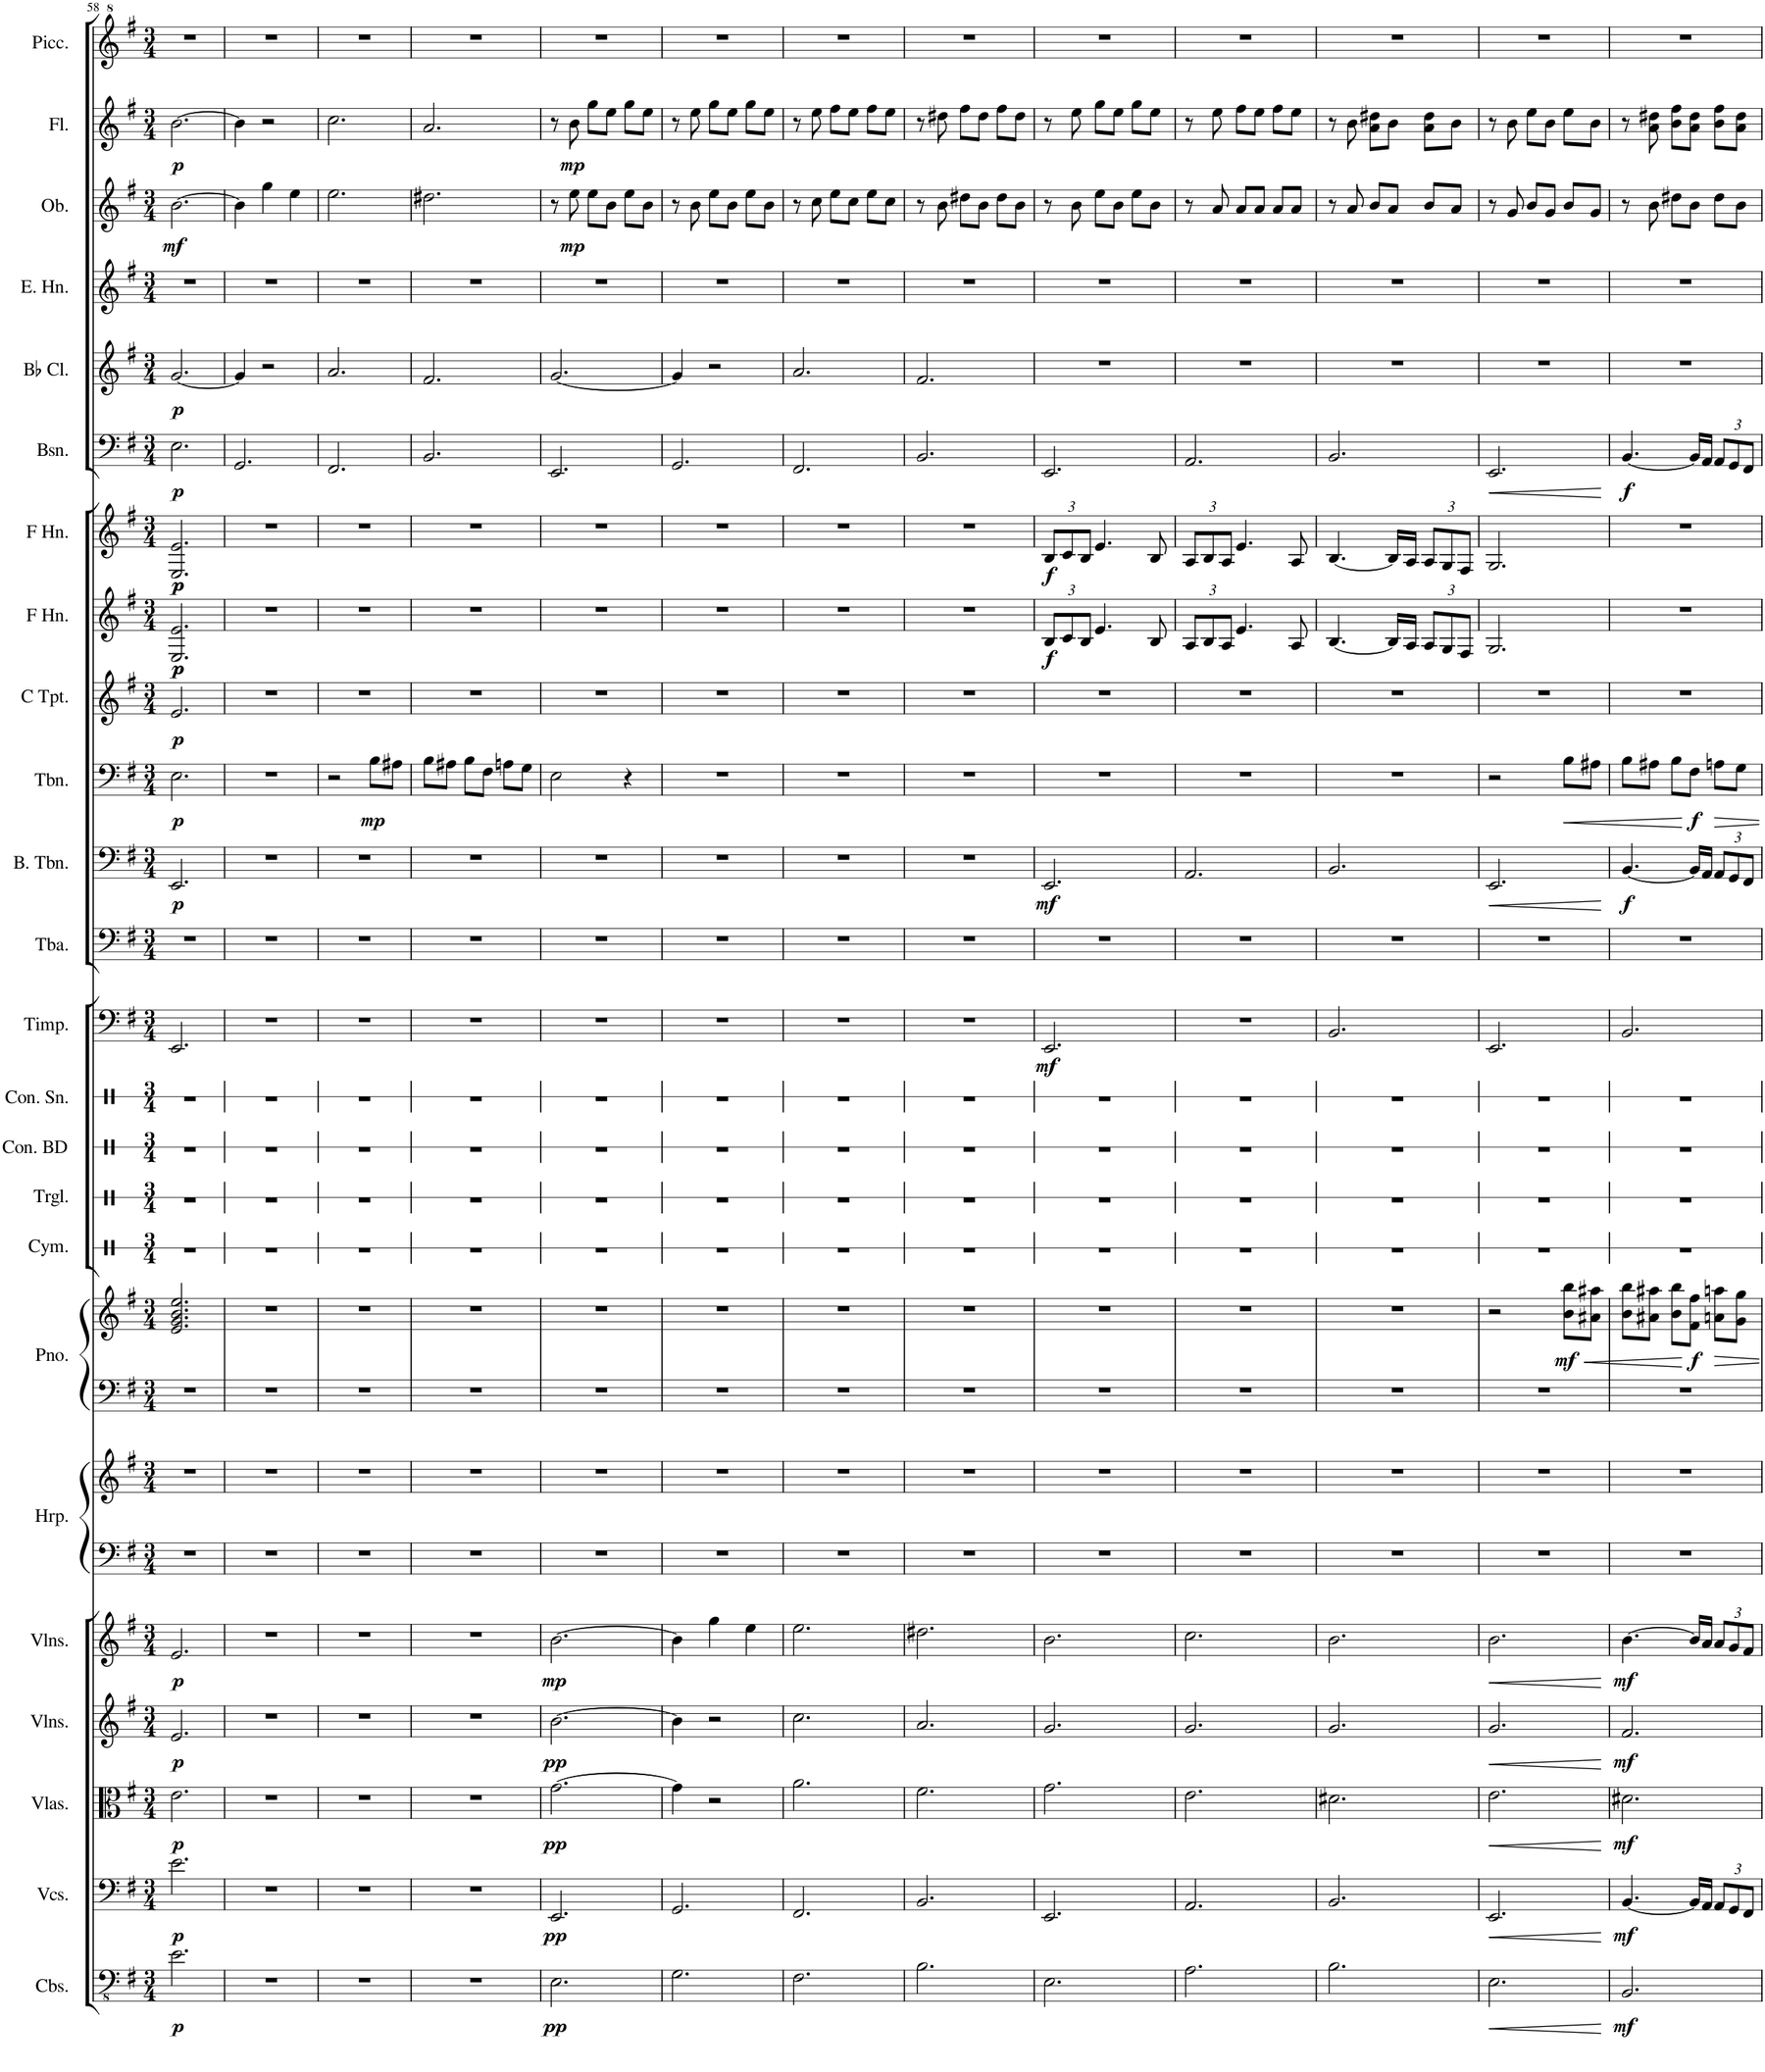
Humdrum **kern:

**kern	**dynam	**kern	**dynam	**kern	**dynam	**kern	**dynam	**kern	**dynam	**kern	**kern	**kern	**kern	**dynam	**kern	**kern	**kern	**kern	**kern	**dynam	**kern	**kern	**dynam	**kern	**dynam	**kern	**dynam	**kern	**dynam	**kern	**dynam	**kern	**dynam	**kern	**dynam	**kern	**kern	**dynam	**kern	**dynam	**kern
*part24	*part24	*part23	*part23	*part22	*part22	*part21	*part21	*part20	*part20	*part19	*part19	*part18	*part18	*part18	*part17	*part16	*part15	*part14	*part13	*part13	*part12	*part11	*part11	*part10	*part10	*part9	*part9	*part8	*part8	*part7	*part7	*part6	*part6	*part5	*part5	*part4	*part3	*part3	*part2	*part2	*part1
*staff26	*staff26	*staff25	*staff25	*staff24	*staff24	*staff23	*staff23	*staff22	*staff22	*staff21	*staff20	*staff19	*staff18	*staff18/19	*staff17	*staff16	*staff15	*staff14	*staff13	*staff13	*staff12	*staff11	*staff11	*staff10	*staff10	*staff9	*staff9	*staff8	*staff8	*staff7	*staff7	*staff6	*staff6	*staff5	*staff5	*staff4	*staff3	*staff3	*staff2	*staff2	*staff1
*I"Contrabasses	*	*I"Violoncellos	*	*I"Violas	*	*I"Violins	*	*I"Violins	*	*I"Harp	*	*I"Piano	*	*	*I"Cymbal	*I"Triangle	*I"Concert Bass Drum	*I"Concert Snare Drum	*I"Timpani	*	*I"Tuba	*I"Bass Trombone	*	*I"Trombone	*	*I"C Trumpet	*	*I"Horn in F	*	*I"Horn in F	*	*I"Bassoon	*	*I"Bb Clarinet	*	*I"English Horn	*I"Oboe	*	*I"Flute	*	*I"Piccolo
*I'Cbs.	*	*I'Vcs.	*	*I'Vlas.	*	*I'Vlns.	*	*I'Vlns.	*	*I'Hrp.	*	*I'Pno.	*	*	*I'Cym.	*I'Trgl.	*I'Con. BD	*I'Con. Sn.	*I'Timp.	*	*I'Tba.	*I'B. Tbn.	*	*I'Tbn.	*	*I'C Tpt.	*	*	*	*	*	*I'Bsn.	*	*I'Bb Cl.	*	*I'E. Hn.	*I'Ob.	*	*I'Fl.	*	*I'Picc.
!!LO:PB:g=z
*clefFv4	*	*clefF4	*	*clefC3	*	*clefG2	*	*clefG2	*	*clefF4	*clefG2	*clefF4	*clefG2	*	*clefX	*clefX	*clefX	*clefX	*clefF4	*	*clefF4	*clefF4	*	*clefF4	*	*clefG2	*	*clefG2	*	*clefG2	*	*clefF4	*	*clefG2	*	*clefG2	*clefG2	*	*clefG2	*	*clefG^2
*	*	*	*	*	*	*	*	*	*	*	*	*	*	*	*	*	*	*	*	*	*	*	*	*	*	*	*	*ITrd4c7	*	*ITrd4c7	*	*	*	*ITrd1c2	*	*	*	*	*	*	*ITrd-7c-12
*k[f#]	*	*k[f#]	*	*k[f#]	*	*k[f#]	*	*k[f#]	*	*k[f#]	*k[f#]	*k[f#]	*k[f#]	*	*k[]	*k[]	*k[]	*k[]	*k[f#]	*	*k[f#]	*k[f#]	*	*k[f#]	*	*k[f#]	*	*k[f#]	*	*k[f#]	*	*k[f#]	*	*k[f#]	*	*k[f#]	*k[f#]	*	*k[f#]	*	*k[f#]
*M3/4	*	*M3/4	*	*M3/4	*	*M3/4	*	*M3/4	*	*M3/4	*M3/4	*M3/4	*M3/4	*	*M3/4	*M3/4	*M3/4	*M3/4	*M3/4	*	*M3/4	*M3/4	*	*M3/4	*	*M3/4	*	*M3/4	*	*M3/4	*	*M3/4	*	*M3/4	*	*M3/4	*M3/4	*	*M3/4	*	*M3/4
=58	=58	=58	=58	=58	=58	=58	=58	=58	=58	=58	=58	=58	=58	=58	=58	=58	=58	=58	=58	=58	=58	=58	=58	=58	=58	=58	=58	=58	=58	=58	=58	=58	=58	=58	=58	=58	=58	=58	=58	=58	=58
!	!LO:DY:b	!	!LO:DY:b	!	!LO:DY:b	!	!LO:DY:b	!	!LO:DY:b	!	!	!	!	!	!	!	!	!	!	!	!	!	!LO:DY:b	!	!LO:DY:b	!	!LO:DY:b	!	!LO:DY:b	!	!	!	!	!	!	!	!	!	!	!	!
!	!	!	!	!	!	!	!	!	!	!	!	!	!	!	!	!	!	!	!	!	!	!	!	!	!	!	!	!	!LO:DY:n=1:b	!	!LO:DY:b	!	!	!	!	!	!	!	!	!	!
!	!	!	!	!	!	!	!	!	!	!	!	!	!	!	!	!	!	!	!	!	!	!	!	!	!	!	!	!	!	!	!LO:DY:n=1:b	!	!LO:DY:b	!	!LO:DY:b	!	!	!LO:DY:b	!	!LO:DY:b	!
2.E\	p	2.e\	p	2.e\	p	2.e/	p	2.e/	p	2.r	2.r	2.r	2.e/ 2.g/ 2.b/ 2.ee/	.	2.r	2.r	2.r	2.r	2.EE/	.	2.r	2.EE/	p	2.E\	p	2.e/	p	2.E/ 2.e/	p p	2.E/ 2.e/	p p	2.E\	p	[2.g/	p	2.r	[2.b\	mf	[2.b\	p	2.r
=59	=59	=59	=59	=59	=59	=59	=59	=59	=59	=59	=59	=59	=59	=59	=59	=59	=59	=59	=59	=59	=59	=59	=59	=59	=59	=59	=59	=59	=59	=59	=59	=59	=59	=59	=59	=59	=59	=59	=59	=59	=59
2.r	.	2.r	.	2.r	.	2.r	.	2.r	.	2.r	2.r	2.r	2.r	.	2.r	2.r	2.r	2.r	2.r	.	2.r	2.r	.	2.r	.	2.r	.	2.r	.	2.r	.	2.GG/	.	4g/]	.	2.r	4b\]	.	4b\]	.	2.r
.	.	.	.	.	.	.	.	.	.	.	.	.	.	.	.	.	.	.	.	.	.	.	.	.	.	.	.	.	.	.	.	.	.	2r	.	.	4gg\	.	2r	.	.
.	.	.	.	.	.	.	.	.	.	.	.	.	.	.	.	.	.	.	.	.	.	.	.	.	.	.	.	.	.	.	.	.	.	.	.	.	4ee\	.	.	.	.
=60	=60	=60	=60	=60	=60	=60	=60	=60	=60	=60	=60	=60	=60	=60	=60	=60	=60	=60	=60	=60	=60	=60	=60	=60	=60	=60	=60	=60	=60	=60	=60	=60	=60	=60	=60	=60	=60	=60	=60	=60	=60
2.r	.	2.r	.	2.r	.	2.r	.	2.r	.	2.r	2.r	2.r	2.r	.	2.r	2.r	2.r	2.r	2.r	.	2.r	2.r	.	2r	.	2.r	.	2.r	.	2.r	.	2.FF#/	.	2.a/	.	2.r	2.ee\	.	2.cc\	.	2.r
!	!	!	!	!	!	!	!	!	!	!	!	!	!	!	!	!	!	!	!	!	!	!	!	!	!LO:DY:b	!	!	!	!	!	!	!	!	!	!	!	!	!	!	!	!
.	.	.	.	.	.	.	.	.	.	.	.	.	.	.	.	.	.	.	.	.	.	.	.	8B\L	mp	.	.	.	.	.	.	.	.	.	.	.	.	.	.	.	.
.	.	.	.	.	.	.	.	.	.	.	.	.	.	.	.	.	.	.	.	.	.	.	.	8A#X\J	.	.	.	.	.	.	.	.	.	.	.	.	.	.	.	.	.
=61	=61	=61	=61	=61	=61	=61	=61	=61	=61	=61	=61	=61	=61	=61	=61	=61	=61	=61	=61	=61	=61	=61	=61	=61	=61	=61	=61	=61	=61	=61	=61	=61	=61	=61	=61	=61	=61	=61	=61	=61	=61
2.r	.	2.r	.	2.r	.	2.r	.	2.r	.	2.r	2.r	2.r	2.r	.	2.r	2.r	2.r	2.r	2.r	.	2.r	2.r	.	8B\L	.	2.r	.	2.r	.	2.r	.	2.BB/	.	2.f#/	.	2.r	2.dd#X\	.	2.a/	.	2.r
.	.	.	.	.	.	.	.	.	.	.	.	.	.	.	.	.	.	.	.	.	.	.	.	8A#X\J	.	.	.	.	.	.	.	.	.	.	.	.	.	.	.	.	.
.	.	.	.	.	.	.	.	.	.	.	.	.	.	.	.	.	.	.	.	.	.	.	.	8B\L	.	.	.	.	.	.	.	.	.	.	.	.	.	.	.	.	.
.	.	.	.	.	.	.	.	.	.	.	.	.	.	.	.	.	.	.	.	.	.	.	.	8F#\J	.	.	.	.	.	.	.	.	.	.	.	.	.	.	.	.	.
.	.	.	.	.	.	.	.	.	.	.	.	.	.	.	.	.	.	.	.	.	.	.	.	8An\L	.	.	.	.	.	.	.	.	.	.	.	.	.	.	.	.	.
.	.	.	.	.	.	.	.	.	.	.	.	.	.	.	.	.	.	.	.	.	.	.	.	8G\J	.	.	.	.	.	.	.	.	.	.	.	.	.	.	.	.	.
=62	=62	=62	=62	=62	=62	=62	=62	=62	=62	=62	=62	=62	=62	=62	=62	=62	=62	=62	=62	=62	=62	=62	=62	=62	=62	=62	=62	=62	=62	=62	=62	=62	=62	=62	=62	=62	=62	=62	=62	=62	=62
!	!LO:DY:b	!	!LO:DY:b	!	!LO:DY:b	!	!LO:DY:b	!	!LO:DY:b	!	!	!	!	!	!	!	!	!	!	!	!	!	!	!	!	!	!	!	!	!	!	!	!	!	!	!	!	!	!	!	!
2.EE\	pp	2.EE/	pp	[2.g\	pp	[2.b\	pp	[2.b\	mp	2.r	2.r	2.r	2.r	.	2.r	2.r	2.r	2.r	2.r	.	2.r	2.r	.	2E\	.	2.r	.	2.r	.	2.r	.	2.EE/	.	[2.g/	.	2.r	8r	.	8r	.	2.r
!	!	!	!	!	!	!	!	!	!	!	!	!	!	!	!	!	!	!	!	!	!	!	!	!	!	!	!	!	!	!	!	!	!	!	!	!	!	!LO:DY:b	!	!LO:DY:b	!
.	.	.	.	.	.	.	.	.	.	.	.	.	.	.	.	.	.	.	.	.	.	.	.	.	.	.	.	.	.	.	.	.	.	.	.	.	8ee\	mp	8b\	mp	.
.	.	.	.	.	.	.	.	.	.	.	.	.	.	.	.	.	.	.	.	.	.	.	.	.	.	.	.	.	.	.	.	.	.	.	.	.	8ee\L	.	8gg\L	.	.
.	.	.	.	.	.	.	.	.	.	.	.	.	.	.	.	.	.	.	.	.	.	.	.	.	.	.	.	.	.	.	.	.	.	.	.	.	8b\J	.	8ee\J	.	.
.	.	.	.	.	.	.	.	.	.	.	.	.	.	.	.	.	.	.	.	.	.	.	.	4r	.	.	.	.	.	.	.	.	.	.	.	.	8ee\L	.	8gg\L	.	.
.	.	.	.	.	.	.	.	.	.	.	.	.	.	.	.	.	.	.	.	.	.	.	.	.	.	.	.	.	.	.	.	.	.	.	.	.	8b\J	.	8ee\J	.	.
=63	=63	=63	=63	=63	=63	=63	=63	=63	=63	=63	=63	=63	=63	=63	=63	=63	=63	=63	=63	=63	=63	=63	=63	=63	=63	=63	=63	=63	=63	=63	=63	=63	=63	=63	=63	=63	=63	=63	=63	=63	=63
2.GG\	.	2.GG/	.	4g\]	.	4b\]	.	4b\]	.	2.r	2.r	2.r	2.r	.	2.r	2.r	2.r	2.r	2.r	.	2.r	2.r	.	2.r	.	2.r	.	2.r	.	2.r	.	2.GG/	.	4g/]	.	2.r	8r	.	8r	.	2.r
.	.	.	.	.	.	.	.	.	.	.	.	.	.	.	.	.	.	.	.	.	.	.	.	.	.	.	.	.	.	.	.	.	.	.	.	.	8b\	.	8ee\	.	.
.	.	.	.	2r	.	2r	.	4gg\	.	.	.	.	.	.	.	.	.	.	.	.	.	.	.	.	.	.	.	.	.	.	.	.	.	2r	.	.	8ee\L	.	8gg\L	.	.
.	.	.	.	.	.	.	.	.	.	.	.	.	.	.	.	.	.	.	.	.	.	.	.	.	.	.	.	.	.	.	.	.	.	.	.	.	8b\J	.	8ee\J	.	.
.	.	.	.	.	.	.	.	4ee\	.	.	.	.	.	.	.	.	.	.	.	.	.	.	.	.	.	.	.	.	.	.	.	.	.	.	.	.	8ee\L	.	8gg\L	.	.
.	.	.	.	.	.	.	.	.	.	.	.	.	.	.	.	.	.	.	.	.	.	.	.	.	.	.	.	.	.	.	.	.	.	.	.	.	8b\J	.	8ee\J	.	.
=64	=64	=64	=64	=64	=64	=64	=64	=64	=64	=64	=64	=64	=64	=64	=64	=64	=64	=64	=64	=64	=64	=64	=64	=64	=64	=64	=64	=64	=64	=64	=64	=64	=64	=64	=64	=64	=64	=64	=64	=64	=64
2.FF#\	.	2.FF#/	.	2.a\	.	2.cc\	.	2.ee\	.	2.r	2.r	2.r	2.r	.	2.r	2.r	2.r	2.r	2.r	.	2.r	2.r	.	2.r	.	2.r	.	2.r	.	2.r	.	2.FF#/	.	2.a/	.	2.r	8r	.	8r	.	2.r
.	.	.	.	.	.	.	.	.	.	.	.	.	.	.	.	.	.	.	.	.	.	.	.	.	.	.	.	.	.	.	.	.	.	.	.	.	8cc\	.	8ee\	.	.
.	.	.	.	.	.	.	.	.	.	.	.	.	.	.	.	.	.	.	.	.	.	.	.	.	.	.	.	.	.	.	.	.	.	.	.	.	8ee\L	.	8ff#\L	.	.
.	.	.	.	.	.	.	.	.	.	.	.	.	.	.	.	.	.	.	.	.	.	.	.	.	.	.	.	.	.	.	.	.	.	.	.	.	8cc\J	.	8ee\J	.	.
.	.	.	.	.	.	.	.	.	.	.	.	.	.	.	.	.	.	.	.	.	.	.	.	.	.	.	.	.	.	.	.	.	.	.	.	.	8ee\L	.	8ff#\L	.	.
.	.	.	.	.	.	.	.	.	.	.	.	.	.	.	.	.	.	.	.	.	.	.	.	.	.	.	.	.	.	.	.	.	.	.	.	.	8cc\J	.	8ee\J	.	.
=65	=65	=65	=65	=65	=65	=65	=65	=65	=65	=65	=65	=65	=65	=65	=65	=65	=65	=65	=65	=65	=65	=65	=65	=65	=65	=65	=65	=65	=65	=65	=65	=65	=65	=65	=65	=65	=65	=65	=65	=65	=65
2.BB\	.	2.BB/	.	2.f#\	.	2.a/	.	2.dd#X\	.	2.r	2.r	2.r	2.r	.	2.r	2.r	2.r	2.r	2.r	.	2.r	2.r	.	2.r	.	2.r	.	2.r	.	2.r	.	2.BB/	.	2.f#/	.	2.r	8r	.	8r	.	2.r
.	.	.	.	.	.	.	.	.	.	.	.	.	.	.	.	.	.	.	.	.	.	.	.	.	.	.	.	.	.	.	.	.	.	.	.	.	8b\	.	8dd#X\	.	.
.	.	.	.	.	.	.	.	.	.	.	.	.	.	.	.	.	.	.	.	.	.	.	.	.	.	.	.	.	.	.	.	.	.	.	.	.	8dd#X\L	.	8ff#\L	.	.
.	.	.	.	.	.	.	.	.	.	.	.	.	.	.	.	.	.	.	.	.	.	.	.	.	.	.	.	.	.	.	.	.	.	.	.	.	8b\J	.	8dd#\J	.	.
.	.	.	.	.	.	.	.	.	.	.	.	.	.	.	.	.	.	.	.	.	.	.	.	.	.	.	.	.	.	.	.	.	.	.	.	.	8dd#\L	.	8ff#\L	.	.
.	.	.	.	.	.	.	.	.	.	.	.	.	.	.	.	.	.	.	.	.	.	.	.	.	.	.	.	.	.	.	.	.	.	.	.	.	8b\J	.	8dd#\J	.	.
=66	=66	=66	=66	=66	=66	=66	=66	=66	=66	=66	=66	=66	=66	=66	=66	=66	=66	=66	=66	=66	=66	=66	=66	=66	=66	=66	=66	=66	=66	=66	=66	=66	=66	=66	=66	=66	=66	=66	=66	=66	=66
*	*	*	*	*	*	*	*	*	*	*	*	*	*	*	*	*	*	*	*	*	*	*	*	*	*	*	*	*Xbrackettup	*	*Xbrackettup	*	*	*	*	*	*	*	*	*	*	*
!	!	!	!	!	!	!	!	!	!	!	!	!	!	!	!	!	!	!	!	!LO:DY:b	!	!	!LO:DY:b	!	!	!	!	!	!LO:DY:b	!	!LO:DY:b	!	!	!	!	!	!	!	!	!	!
2.EE\	.	2.EE/	.	2.g\	.	2.g/	.	2.b\	.	2.r	2.r	2.r	2.r	.	2.r	2.r	2.r	2.r	2.EE/	mf	2.r	2.EE/	mf	2.r	.	2.r	.	12B/L	f	12B/L	f	2.EE/	.	2.r	.	2.r	8r	.	8r	.	2.r
.	.	.	.	.	.	.	.	.	.	.	.	.	.	.	.	.	.	.	.	.	.	.	.	.	.	.	.	12c/	.	12c/	.	.	.	.	.	.	.	.	.	.	.
.	.	.	.	.	.	.	.	.	.	.	.	.	.	.	.	.	.	.	.	.	.	.	.	.	.	.	.	.	.	.	.	.	.	.	.	.	8b\	.	8ee\	.	.
.	.	.	.	.	.	.	.	.	.	.	.	.	.	.	.	.	.	.	.	.	.	.	.	.	.	.	.	12B/J	.	12B/J	.	.	.	.	.	.	.	.	.	.	.
.	.	.	.	.	.	.	.	.	.	.	.	.	.	.	.	.	.	.	.	.	.	.	.	.	.	.	.	4.e/	.	4.e/	.	.	.	.	.	.	8ee\L	.	8gg\L	.	.
.	.	.	.	.	.	.	.	.	.	.	.	.	.	.	.	.	.	.	.	.	.	.	.	.	.	.	.	.	.	.	.	.	.	.	.	.	8b\J	.	8ee\J	.	.
.	.	.	.	.	.	.	.	.	.	.	.	.	.	.	.	.	.	.	.	.	.	.	.	.	.	.	.	.	.	.	.	.	.	.	.	.	8ee\L	.	8gg\L	.	.
.	.	.	.	.	.	.	.	.	.	.	.	.	.	.	.	.	.	.	.	.	.	.	.	.	.	.	.	8B/	.	8B/	.	.	.	.	.	.	8b\J	.	8ee\J	.	.
=67	=67	=67	=67	=67	=67	=67	=67	=67	=67	=67	=67	=67	=67	=67	=67	=67	=67	=67	=67	=67	=67	=67	=67	=67	=67	=67	=67	=67	=67	=67	=67	=67	=67	=67	=67	=67	=67	=67	=67	=67	=67
2.AA\	.	2.AA/	.	2.e\	.	2.g/	.	2.cc\	.	2.r	2.r	2.r	2.r	.	2.r	2.r	2.r	2.r	2.r	.	2.r	2.AA/	.	2.r	.	2.r	.	12A/L	.	12A/L	.	2.AA/	.	2.r	.	2.r	8r	.	8r	.	2.r
.	.	.	.	.	.	.	.	.	.	.	.	.	.	.	.	.	.	.	.	.	.	.	.	.	.	.	.	12B/	.	12B/	.	.	.	.	.	.	.	.	.	.	.
.	.	.	.	.	.	.	.	.	.	.	.	.	.	.	.	.	.	.	.	.	.	.	.	.	.	.	.	.	.	.	.	.	.	.	.	.	8a/	.	8ee\	.	.
.	.	.	.	.	.	.	.	.	.	.	.	.	.	.	.	.	.	.	.	.	.	.	.	.	.	.	.	12A/J	.	12A/J	.	.	.	.	.	.	.	.	.	.	.
.	.	.	.	.	.	.	.	.	.	.	.	.	.	.	.	.	.	.	.	.	.	.	.	.	.	.	.	4.e/	.	4.e/	.	.	.	.	.	.	8a/L	.	8ff#\L	.	.
.	.	.	.	.	.	.	.	.	.	.	.	.	.	.	.	.	.	.	.	.	.	.	.	.	.	.	.	.	.	.	.	.	.	.	.	.	8a/J	.	8ee\J	.	.
.	.	.	.	.	.	.	.	.	.	.	.	.	.	.	.	.	.	.	.	.	.	.	.	.	.	.	.	.	.	.	.	.	.	.	.	.	8a/L	.	8ff#\L	.	.
.	.	.	.	.	.	.	.	.	.	.	.	.	.	.	.	.	.	.	.	.	.	.	.	.	.	.	.	8A/	.	8A/	.	.	.	.	.	.	8a/J	.	8ee\J	.	.
=68	=68	=68	=68	=68	=68	=68	=68	=68	=68	=68	=68	=68	=68	=68	=68	=68	=68	=68	=68	=68	=68	=68	=68	=68	=68	=68	=68	=68	=68	=68	=68	=68	=68	=68	=68	=68	=68	=68	=68	=68	=68
2.BB\	.	2.BB/	.	2.d#X\	.	2.g/	.	2.b\	.	2.r	2.r	2.r	2.r	.	2.r	2.r	2.r	2.r	2.BB/	.	2.r	2.BB/	.	2.r	.	2.r	.	[4.B/	.	[4.B/	.	2.BB/	.	2.r	.	2.r	8r	.	8r	.	2.r
.	.	.	.	.	.	.	.	.	.	.	.	.	.	.	.	.	.	.	.	.	.	.	.	.	.	.	.	.	.	.	.	.	.	.	.	.	8a/	.	8b\	.	.
.	.	.	.	.	.	.	.	.	.	.	.	.	.	.	.	.	.	.	.	.	.	.	.	.	.	.	.	.	.	.	.	.	.	.	.	.	8b/L	.	8a\ 8dd#X\L	.	.
.	.	.	.	.	.	.	.	.	.	.	.	.	.	.	.	.	.	.	.	.	.	.	.	.	.	.	.	16B/LL]	.	16B/LL]	.	.	.	.	.	.	8a/J	.	8b\J	.	.
.	.	.	.	.	.	.	.	.	.	.	.	.	.	.	.	.	.	.	.	.	.	.	.	.	.	.	.	16A/JJ	.	16A/JJ	.	.	.	.	.	.	.	.	.	.	.
.	.	.	.	.	.	.	.	.	.	.	.	.	.	.	.	.	.	.	.	.	.	.	.	.	.	.	.	12A/L	.	12A/L	.	.	.	.	.	.	8b/L	.	8a\ 8dd#\L	.	.
.	.	.	.	.	.	.	.	.	.	.	.	.	.	.	.	.	.	.	.	.	.	.	.	.	.	.	.	12G/	.	12G/	.	.	.	.	.	.	.	.	.	.	.
.	.	.	.	.	.	.	.	.	.	.	.	.	.	.	.	.	.	.	.	.	.	.	.	.	.	.	.	.	.	.	.	.	.	.	.	.	8a/J	.	8b\J	.	.
.	.	.	.	.	.	.	.	.	.	.	.	.	.	.	.	.	.	.	.	.	.	.	.	.	.	.	.	12F#/J	.	12F#/J	.	.	.	.	.	.	.	.	.	.	.
=69	=69	=69	=69	=69	=69	=69	=69	=69	=69	=69	=69	=69	=69	=69	=69	=69	=69	=69	=69	=69	=69	=69	=69	=69	=69	=69	=69	=69	=69	=69	=69	=69	=69	=69	=69	=69	=69	=69	=69	=69	=69
!	!LO:HP:b	!	!LO:HP:b	!	!LO:HP:b	!	!LO:HP:b	!	!LO:HP:b	!	!	!	!	!	!	!	!	!	!	!	!	!	!LO:HP:b	!	!	!	!	!	!	!	!	!	!LO:HP:b	!	!	!	!	!	!	!	!
2.EE\	<	2.EE/	<	2.e\	<	2.g/	<	2.b\	<	2.r	2.r	2.r	2r	.	2.r	2.r	2.r	2.r	2.EE/	.	2.r	2.EE/	<	2r	.	2.r	.	2.G/	.	2.G/	.	2.EE/	<	2.r	.	2.r	8r	.	8r	.	2.r
.	.	.	.	.	.	.	.	.	.	.	.	.	.	.	.	.	.	.	.	.	.	.	.	.	.	.	.	.	.	.	.	.	.	.	.	.	8g/	.	8b\	.	.
.	.	.	.	.	.	.	.	.	.	.	.	.	.	.	.	.	.	.	.	.	.	.	.	.	.	.	.	.	.	.	.	.	.	.	.	.	8b/L	.	8ee\L	.	.
.	.	.	.	.	.	.	.	.	.	.	.	.	.	.	.	.	.	.	.	.	.	.	.	.	.	.	.	.	.	.	.	.	.	.	.	.	8g/J	.	8b\J	.	.
!	!	!	!	!	!	!	!	!	!	!	!	!	!	!LO:HP:b	!	!	!	!	!	!	!	!	!	!	!LO:HP:b	!	!	!	!	!	!	!	!	!	!	!	!	!	!	!	!
!	!	!	!	!	!	!	!	!	!	!	!	!	!	!LO:DY:n=1:b	!	!	!	!	!	!	!	!	!	!	!	!	!	!	!	!	!	!	!	!	!	!	!	!	!	!	!
.	.	.	.	.	.	.	.	.	.	.	.	.	8b\ 8bb\L	< mf	.	.	.	.	.	.	.	.	.	8B\L	<	.	.	.	.	.	.	.	.	.	.	.	8b/L	.	8ee\L	.	.
.	.	.	.	.	.	.	.	.	.	.	.	.	8a#X\ 8aa#X\J	.	.	.	.	.	.	.	.	.	.	8A#X\J	.	.	.	.	.	.	.	.	.	.	.	.	8g/J	.	8b\J	.	.
.	[	.	[	.	[	.	[	.	[	.	.	.	.	.	.	.	.	.	.	.	.	.	[	.	.	.	.	.	.	.	.	.	[	.	.	.	.	.	.	.	.
=70	=70	=70	=70	=70	=70	=70	=70	=70	=70	=70	=70	=70	=70	=70	=70	=70	=70	=70	=70	=70	=70	=70	=70	=70	=70	=70	=70	=70	=70	=70	=70	=70	=70	=70	=70	=70	=70	=70	=70	=70	=70
!	!LO:DY:b	!	!LO:DY:b	!	!LO:DY:b	!	!LO:DY:b	!	!LO:DY:b	!	!	!	!	!	!	!	!	!	!	!	!	!	!LO:DY:b	!	!	!	!	!	!	!	!	!	!LO:DY:b	!	!	!	!	!	!	!	!
2.BBB/	mf	[4.BB/	mf	2.d#X\	mf	2.f#/	mf	[4.b\	mf	2.r	2.r	2.r	8b\ 8bb\L	.	2.r	2.r	2.r	2.r	2.BB/	.	2.r	[4.BB/	f	8B\L	.	2.r	.	2.r	.	2.r	.	[4.BB/	f	2.r	.	2.r	8r	.	8r	.	2.r
.	.	.	.	.	.	.	.	.	.	.	.	.	8a#X\ 8aa#X\J	.	.	.	.	.	.	.	.	.	.	8A#X\J	.	.	.	.	.	.	.	.	.	.	.	.	8b\	.	8a\ 8dd#X\	.	.
.	.	.	.	.	.	.	.	.	.	.	.	.	8b\ 8bb\L	.	.	.	.	.	.	.	.	.	.	8B\L	.	.	.	.	.	.	.	.	.	.	.	.	8dd#X\L	.	8b\ 8ff#\L	.	.
!	!	!	!	!	!	!	!	!	!	!	!	!	!	!LO:DY:n=1:b	!	!	!	!	!	!	!	!	!	!	!LO:DY:n=1:b	!	!	!	!	!	!	!	!	!	!	!	!	!	!	!	!
.	.	16BB/LL]	.	.	.	.	.	16b/LL]	.	.	.	.	8f#\ 8ff#\J	[ f	.	.	.	.	.	.	.	16BB/LL]	.	8F#\J	[ f	.	.	.	.	.	.	16BB/LL]	.	.	.	.	8b\J	.	8a\ 8dd#\J	.	.
.	.	16AA/JJ	.	.	.	.	.	16a/JJ	.	.	.	.	.	.	.	.	.	.	.	.	.	16AA/JJ	.	.	.	.	.	.	.	.	.	16AA/JJ	.	.	.	.	.	.	.	.	.
*	*	*Xbrackettup	*	*	*	*	*	*Xbrackettup	*	*	*	*	*	*	*	*	*	*	*	*	*	*Xbrackettup	*	*	*	*	*	*	*	*	*	*Xbrackettup	*	*	*	*	*	*	*	*	*
.	.	12AA/L	.	.	.	.	.	12a/L	.	.	.	.	8an\ 8aan\L	.	.	.	.	.	.	.	.	12AA/L	.	8An\L	.	.	.	.	.	.	.	12AA/L	.	.	.	.	8dd#\L	.	8b\ 8ff#\L	.	.
.	.	12GG/	.	.	.	.	.	12g/	.	.	.	.	.	.	.	.	.	.	.	.	.	12GG/	.	.	.	.	.	.	.	.	.	12GG/	.	.	.	.	.	.	.	.	.
.	.	.	.	.	.	.	.	.	.	.	.	.	8g\ 8gg\J	.	.	.	.	.	.	.	.	.	.	8G\J	.	.	.	.	.	.	.	.	.	.	.	.	8b\J	.	8a\ 8dd#\J	.	.
.	.	12FF#/J	.	.	.	.	.	12f#/J	.	.	.	.	.	.	.	.	.	.	.	.	.	12FF#/J	.	.	.	.	.	.	.	.	.	12FF#/J	.	.	.	.	.	.	.	.	.
=	=	=	=	=	=	=	=	=	=	=	=	=	=	=	=	=	=	=	=	=	=	=	=	=	=	=	=	=	=	=	=	=	=	=	=	=	=	=	=	=	=
*-	*-	*-	*-	*-	*-	*-	*-	*-	*-	*-	*-	*-	*-	*-	*-	*-	*-	*-	*-	*-	*-	*-	*-	*-	*-	*-	*-	*-	*-	*-	*-	*-	*-	*-	*-	*-	*-	*-	*-	*-	*-
